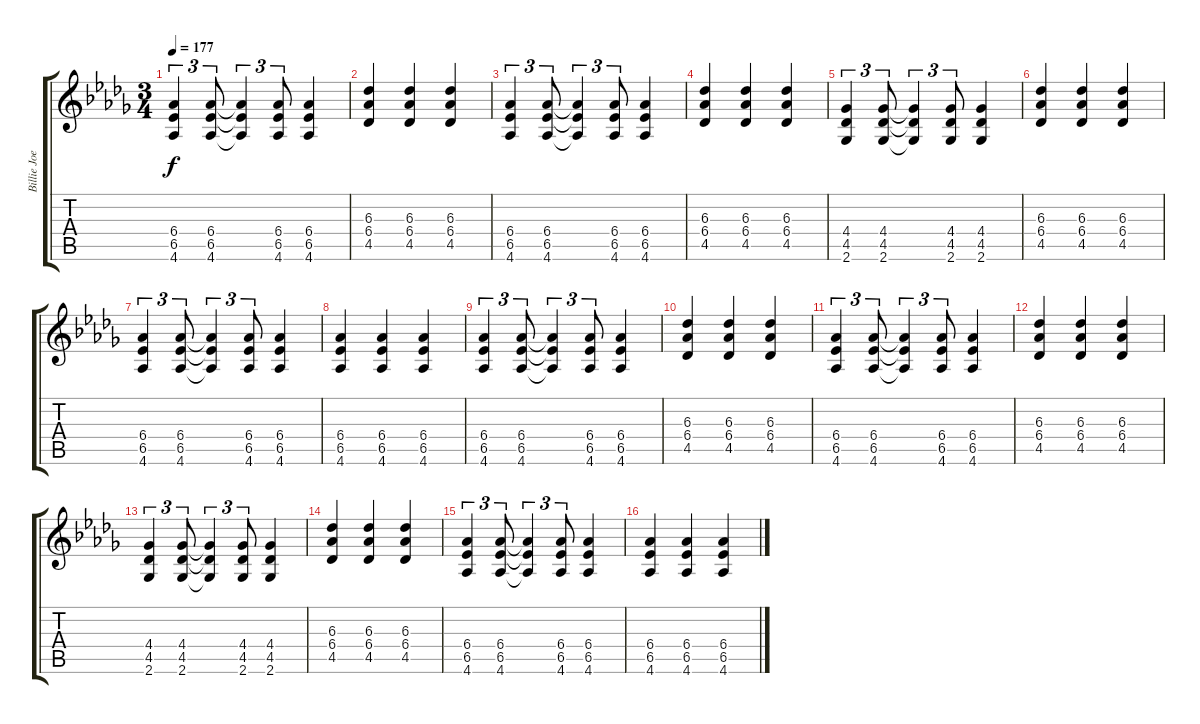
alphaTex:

\track ("Billie Joe Lead" "Billie Joe") {instrument overdrivenguitar}
\staff {score tabs}
\tuning (E4 B3 G3 D3 A2 E2) {hide}
\ts (3 4)
\tempo 177
\clef g2
\ks db
(6.4 6.5 4.6).4{tu (3 2) dy f} (6.4 6.5 4.6).8{tu (3 2)} (6.4{t} 6.5{t} 4.6{t}).4{tu (3 2)} (6.4 6.5 4.6).8{tu (3 2)} (6.4 6.5 4.6).4 |
(6.3 6.4 4.5).4 (6.3 6.4 4.5).4 (6.3 6.4 4.5).4 |
(6.4 6.5 4.6).4{tu (3 2)} (6.4 6.5 4.6).8{tu (3 2)} (6.4{t} 6.5{t} 4.6{t}).4{tu (3 2)} (6.4 6.5 4.6).8{tu (3 2)} (6.4 6.5 4.6).4 |
(6.3 6.4 4.5).4 (6.3 6.4 4.5).4 (6.3 6.4 4.5).4 |
(4.4 4.5 2.6).4{tu (3 2)} (4.4 4.5 2.6).8{tu (3 2)} (4.4{t} 4.5{t} 2.6{t}).4{tu (3 2)} (4.4 4.5 2.6).8{tu (3 2)} (4.4 4.5 2.6).4 |
(6.3 6.4 4.5).4 (6.3 6.4 4.5).4 (6.3 6.4 4.5).4 |
(6.4 6.5 4.6).4{tu (3 2)} (6.4 6.5 4.6).8{tu (3 2)} (6.4{t} 6.5{t} 4.6{t}).4{tu (3 2)} (6.4 6.5 4.6).8{tu (3 2)} (6.4 6.5 4.6).4 |
(6.4 6.5 4.6).4 (6.4 6.5 4.6).4 (6.4 6.5 4.6).4 |
(6.4 6.5 4.6).4{tu (3 2)} (6.4 6.5 4.6).8{tu (3 2)} (6.4{t} 6.5{t} 4.6{t}).4{tu (3 2)} (6.4 6.5 4.6).8{tu (3 2)} (6.4 6.5 4.6).4 |
(6.3 6.4 4.5).4 (6.3 6.4 4.5).4 (6.3 6.4 4.5).4 |
(6.4 6.5 4.6).4{tu (3 2)} (6.4 6.5 4.6).8{tu (3 2)} (6.4{t} 6.5{t} 4.6{t}).4{tu (3 2)} (6.4 6.5 4.6).8{tu (3 2)} (6.4 6.5 4.6).4 |
(6.3 6.4 4.5).4 (6.3 6.4 4.5).4 (6.3 6.4 4.5).4 |
(4.4 4.5 2.6).4{tu (3 2)} (4.4 4.5 2.6).8{tu (3 2)} (4.4{t} 4.5{t} 2.6{t}).4{tu (3 2)} (4.4 4.5 2.6).8{tu (3 2)} (4.4 4.5 2.6).4 |
(6.3 6.4 4.5).4 (6.3 6.4 4.5).4 (6.3 6.4 4.5).4 |
(6.4 6.5 4.6).4{tu (3 2)} (6.4 6.5 4.6).8{tu (3 2)} (6.4{t} 6.5{t} 4.6{t}).4{tu (3 2)} (6.4 6.5 4.6).8{tu (3 2)} (6.4 6.5 4.6).4 |
(6.4 6.5 4.6).4 (6.4 6.5 4.6).4 (6.4 6.5 4.6).4
